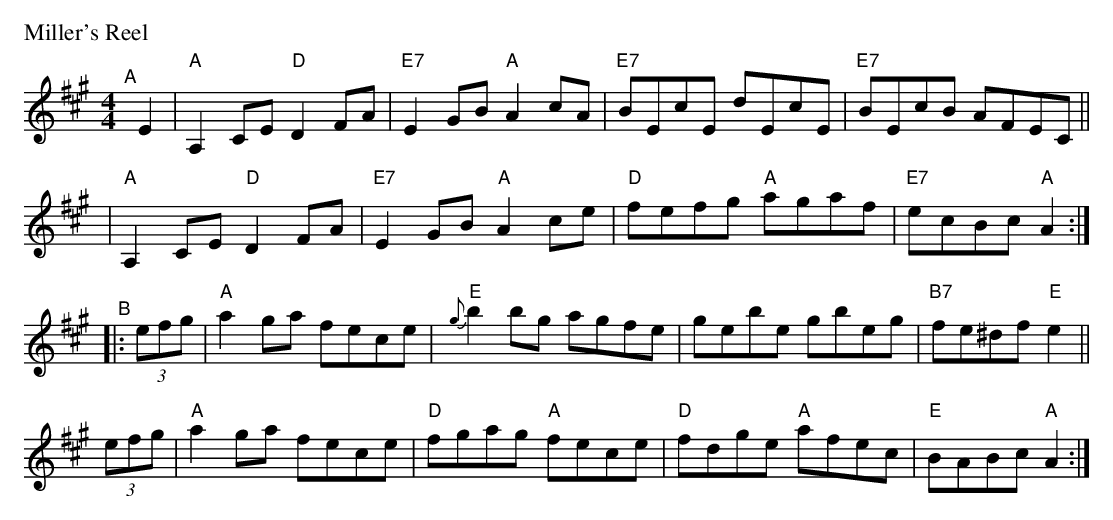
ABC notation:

X:1
P: Miller's Reel
M: 4/4
L: 1/8
K: A
"^A"[|] E2 \
| "A"A,2CE "D"D2FA | "E7"E2GB "A"A2cA | "E7"BEcE dEcE | "E7"BEcB AFEC ||
| "A"A,2CE "D"D2FA | "E7"E2GB "A"A2ce | "D"fefg "A"agaf | "E7"ecBc "A"A2 :|
"^B"|:\
(3efg | "A"a2ga fece | "E"{g}b2bg agfe | gebe gbeg | "B7"fe^df "E"e2 ||
(3efg | "A"a2ga fece | "D"fgag "A"fece | "D"fdge "A"afec | "E"BABc "A"A2 :|
